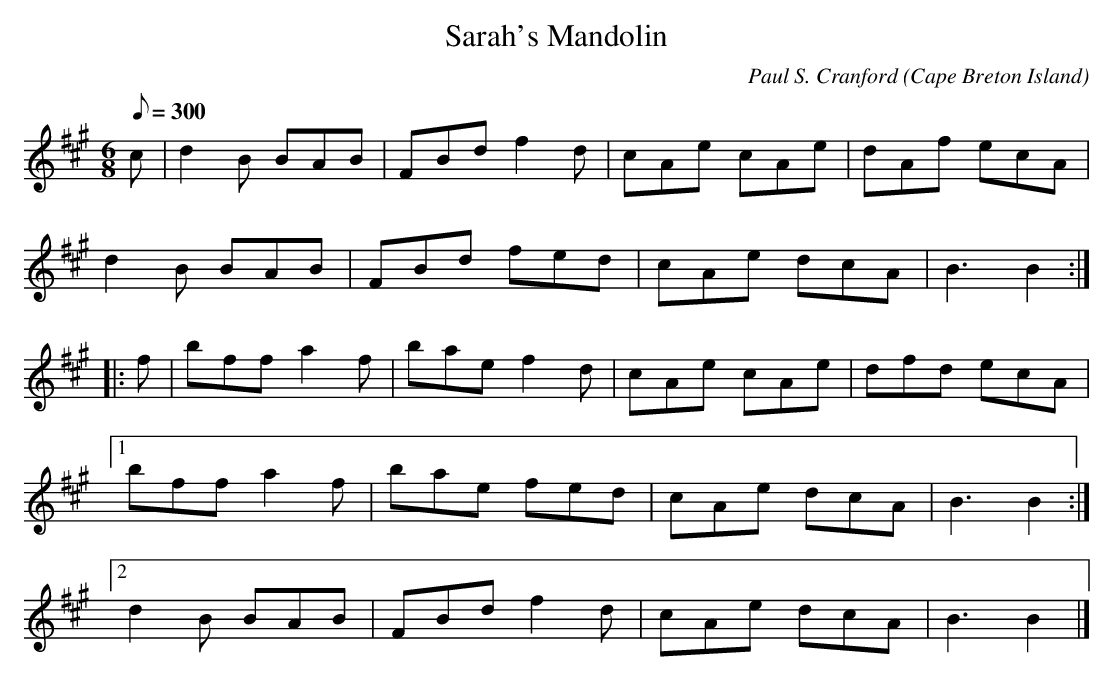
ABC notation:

X:1
T:Sarah's Mandolin
C:Paul S. Cranford
O:Cape Breton Island
L:1/8
Q:300
M:6/8
K:Bdor
c|d2 B BAB|FBd f2 d|cAe cAe|dAf ecA|
d2 B BAB|FBd fed|cAe dcA|B3 B2:|
|:f|bff a2 f|bae f2d|cAe cAe|dfd ecA|
[1bff a2 f|bae fed|cAe dcA|B3 B2 :|
[2d2 B BAB|FBd f2 d|cAe dcA|B3 B2|]
